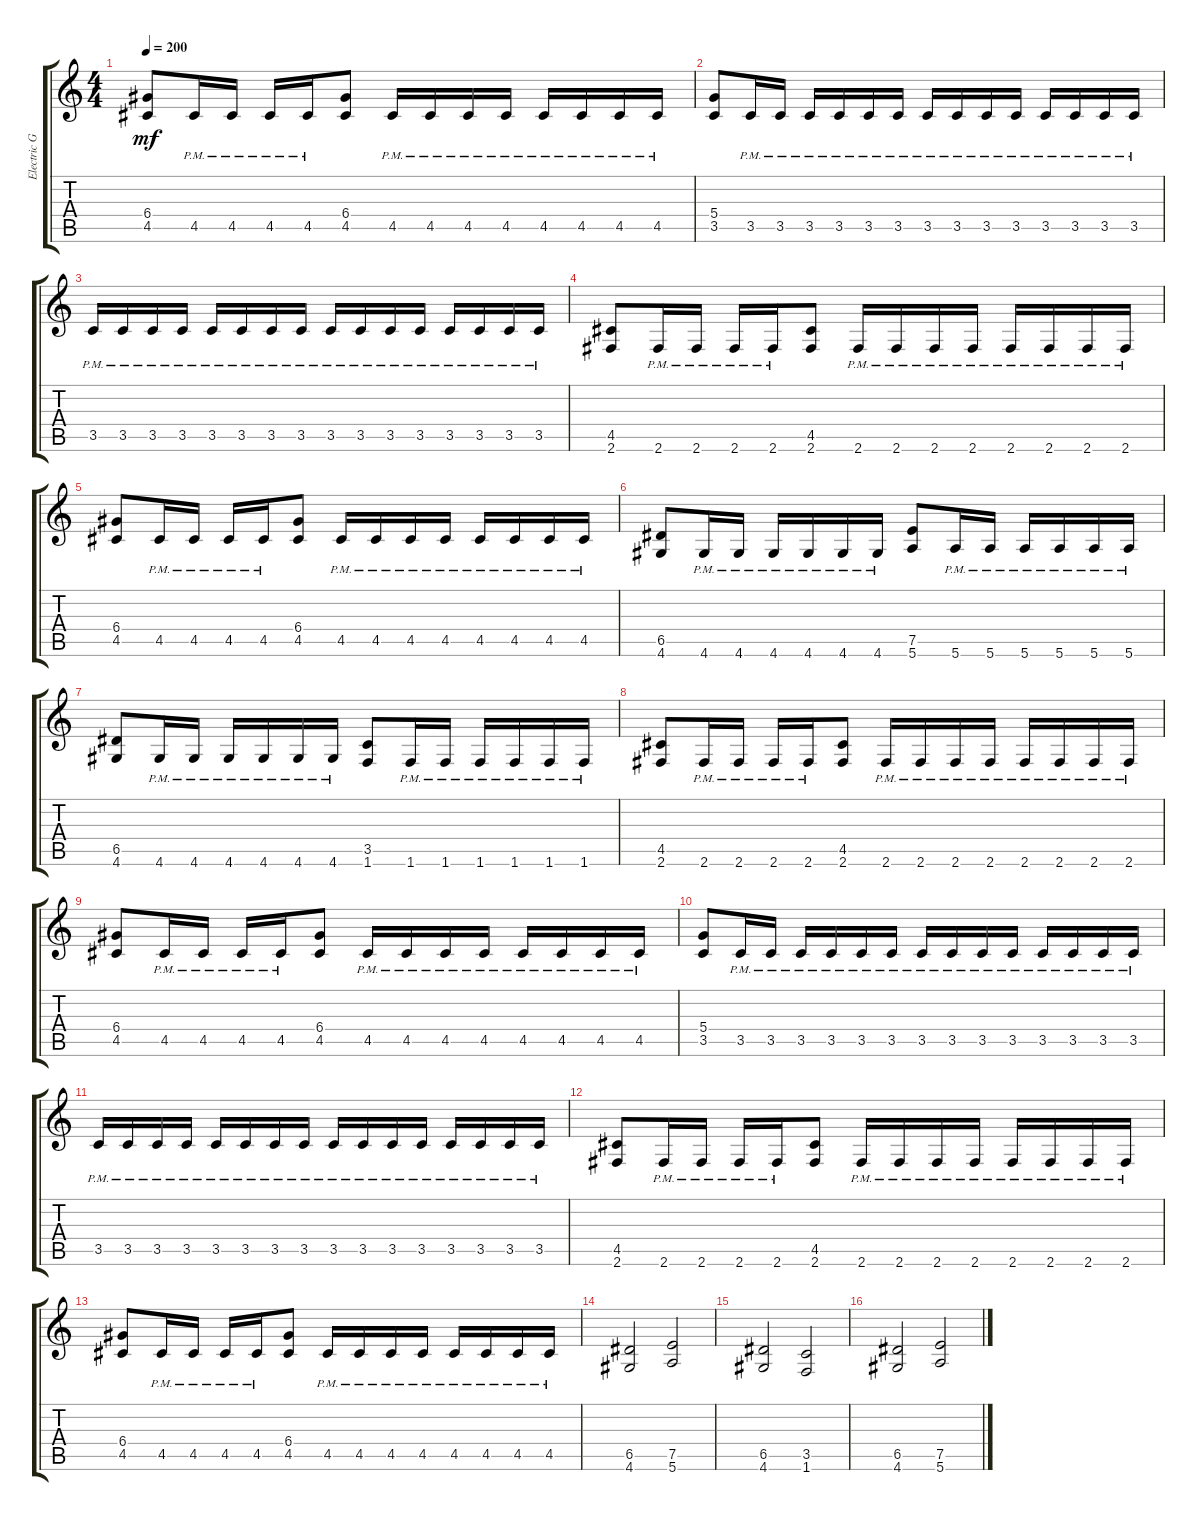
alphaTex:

\track ("Electric Guitar" "Electric G") {instrument distortionguitar}
\staff {score tabs}
\tuning (E4 B3 G3 D3 A2 E2) {hide}
\ts (4 4)
\tempo 200
\clef g2
\ks c
(6.4 4.5).8{dy mf} 4.5{pm}.16 4.5{pm}.16 4.5{pm}.16 4.5{pm}.16 (6.4 4.5).8 4.5{pm}.16 4.5{pm}.16 4.5{pm}.16 4.5{pm}.16 4.5{pm}.16 4.5{pm}.16 4.5{pm}.16 4.5{pm}.16 |
(5.4 3.5).8 3.5{pm}.16 3.5{pm}.16 3.5{pm}.16 3.5{pm}.16 3.5{pm}.16 3.5{pm}.16 3.5{pm}.16 3.5{pm}.16 3.5{pm}.16 3.5{pm}.16 3.5{pm}.16 3.5{pm}.16 3.5{pm}.16 3.5{pm}.16 |
3.5{pm}.16 3.5{pm}.16 3.5{pm}.16 3.5{pm}.16 3.5{pm}.16 3.5{pm}.16 3.5{pm}.16 3.5{pm}.16 3.5{pm}.16 3.5{pm}.16 3.5{pm}.16 3.5{pm}.16 3.5{pm}.16 3.5{pm}.16 3.5{pm}.16 3.5{pm}.16 |
(4.5 2.6).8 2.6{pm}.16 2.6{pm}.16 2.6{pm}.16 2.6{pm}.16 (4.5 2.6).8 2.6{pm}.16 2.6{pm}.16 2.6{pm}.16 2.6{pm}.16 2.6{pm}.16 2.6{pm}.16 2.6{pm}.16 2.6{pm}.16 |
(6.4 4.5).8 4.5{pm}.16 4.5{pm}.16 4.5{pm}.16 4.5{pm}.16 (6.4 4.5).8 4.5{pm}.16 4.5{pm}.16 4.5{pm}.16 4.5{pm}.16 4.5{pm}.16 4.5{pm}.16 4.5{pm}.16 4.5{pm}.16 |
(6.5 4.6).8 4.6{pm}.16 4.6{pm}.16 4.6{pm}.16 4.6{pm}.16 4.6{pm}.16 4.6{pm}.16 (7.5 5.6).8 5.6{pm}.16 5.6{pm}.16 5.6{pm}.16 5.6{pm}.16 5.6{pm}.16 5.6{pm}.16 |
(6.5 4.6).8 4.6{pm}.16 4.6{pm}.16 4.6{pm}.16 4.6{pm}.16 4.6{pm}.16 4.6{pm}.16 (3.5 1.6).8 1.6{pm}.16 1.6{pm}.16 1.6{pm}.16 1.6{pm}.16 1.6{pm}.16 1.6{pm}.16 |
(4.5 2.6).8 2.6{pm}.16 2.6{pm}.16 2.6{pm}.16 2.6{pm}.16 (4.5 2.6).8 2.6{pm}.16 2.6{pm}.16 2.6{pm}.16 2.6{pm}.16 2.6{pm}.16 2.6{pm}.16 2.6{pm}.16 2.6{pm}.16 |
(6.4 4.5).8 4.5{pm}.16 4.5{pm}.16 4.5{pm}.16 4.5{pm}.16 (6.4 4.5).8 4.5{pm}.16 4.5{pm}.16 4.5{pm}.16 4.5{pm}.16 4.5{pm}.16 4.5{pm}.16 4.5{pm}.16 4.5{pm}.16 |
(5.4 3.5).8 3.5{pm}.16 3.5{pm}.16 3.5{pm}.16 3.5{pm}.16 3.5{pm}.16 3.5{pm}.16 3.5{pm}.16 3.5{pm}.16 3.5{pm}.16 3.5{pm}.16 3.5{pm}.16 3.5{pm}.16 3.5{pm}.16 3.5{pm}.16 |
3.5{pm}.16 3.5{pm}.16 3.5{pm}.16 3.5{pm}.16 3.5{pm}.16 3.5{pm}.16 3.5{pm}.16 3.5{pm}.16 3.5{pm}.16 3.5{pm}.16 3.5{pm}.16 3.5{pm}.16 3.5{pm}.16 3.5{pm}.16 3.5{pm}.16 3.5{pm}.16 |
(4.5 2.6).8 2.6{pm}.16 2.6{pm}.16 2.6{pm}.16 2.6{pm}.16 (4.5 2.6).8 2.6{pm}.16 2.6{pm}.16 2.6{pm}.16 2.6{pm}.16 2.6{pm}.16 2.6{pm}.16 2.6{pm}.16 2.6{pm}.16 |
(6.4 4.5).8 4.5{pm}.16 4.5{pm}.16 4.5{pm}.16 4.5{pm}.16 (6.4 4.5).8 4.5{pm}.16 4.5{pm}.16 4.5{pm}.16 4.5{pm}.16 4.5{pm}.16 4.5{pm}.16 4.5{pm}.16 4.5{pm}.16 |
(6.5 4.6).2 (7.5 5.6).2 |
(6.5 4.6).2 (3.5 1.6).2 |
(6.5 4.6).2 (7.5 5.6).2
